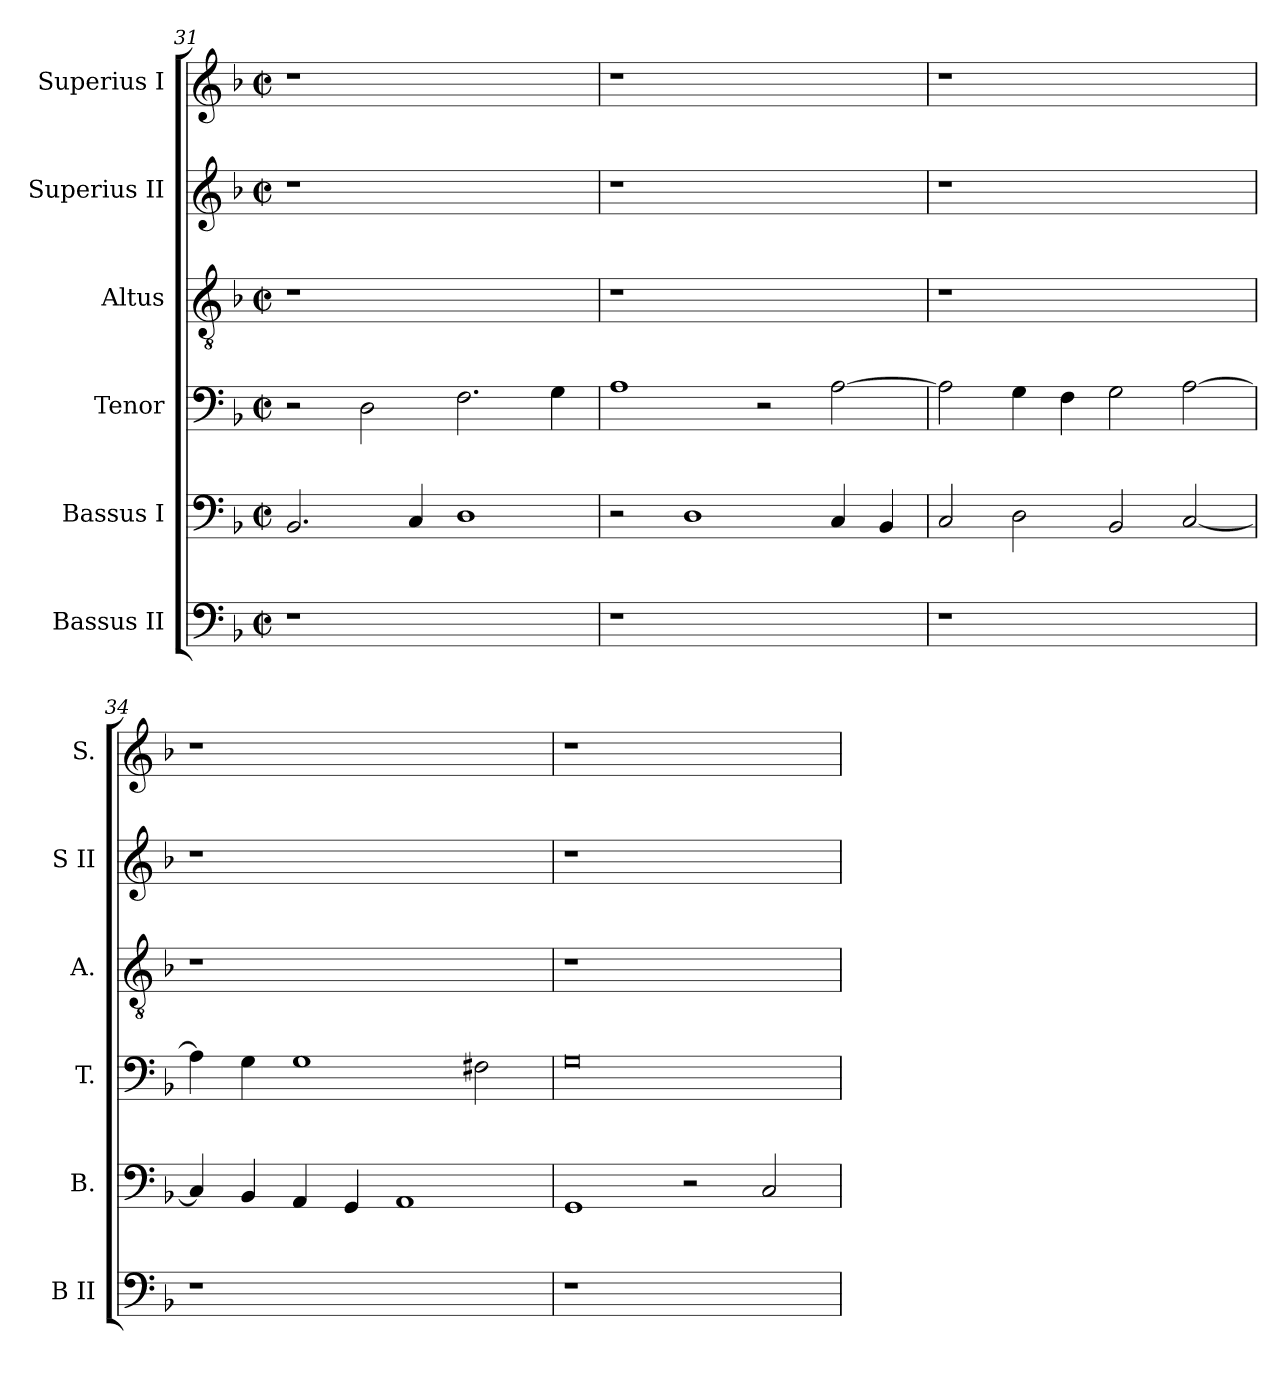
**kern	**kern	**kern	**kern	**kern	**kern
*part6	*part5	*part4	*part3	*part2	*part1
*staff6	*staff5	*staff4	*staff3	*staff2	*staff1
*I"Bassus II	*I"Bassus I	*I"Tenor	*I"Altus	*I"Superius II	*I"Superius I
*I'B II	*I'B.	*I'T.	*I'A.	*I'S II	*I'S.
*clefF4	*clefF4	*clefF4	*clefGv2	*clefG2	*clefG2
*	*	*	*ITrd7c12	*	*
*k[b-]	*k[b-]	*k[b-]	*k[b-]	*k[b-]	*k[b-]
*F:	*F:	*F:	*F:	*F:	*F:
*M2/2	*M2/2	*M2/2	*M2/2	*M2/2	*M2/2
*met(c|)	*met(c|)	*met(c|)	*met(c|)	*met(c|)	*met(c|)
=31	=31	=31	=31	=31	=31
!LO:N:vis=1	!	!	!LO:N:vis=1	!LO:N:vis=1	!LO:N:vis=1
1r	2.BB-i/	2r	1r	1r	1r
.	.	2Di\	.	.	.
.	4Ci/	.	.	.	.
1ryy	1Di	2.Fi\	1ryy	1ryy	1ryy
.	.	4Gi\	.	.	.
=32	=32	=32	=32	=32	=32
!LO:N:vis=1	!	!	!LO:N:vis=1	!LO:N:vis=1	!LO:N:vis=1
1r	2r	1Ai	1r	1r	1r
.	1Di	.	.	.	.
1ryy	.	2r	1ryy	1ryy	1ryy
.	4Ci/	[>2Ai\	.	.	.
.	4BB-i/	.	.	.	.
=33	=33	=33	=33	=33	=33
!LO:N:vis=1	!	!	!LO:N:vis=1	!LO:N:vis=1	!LO:N:vis=1
1r	2Ci/	2Ai\]	1r	1r	1r
.	2Di\	4Gi\	.	.	.
.	.	4Fi\	.	.	.
1ryy	2BB-i/	2Gi\	1ryy	1ryy	1ryy
.	[<2Ci/	[>2Ai\	.	.	.
!!LO:LB:g=z
=34	=34	=34	=34	=34	=34
!LO:N:vis=1	!	!	!LO:N:vis=1	!LO:N:vis=1	!LO:N:vis=1
1r	4Ci/]	4Ai\]	1r	1r	1r
.	4BB-i/	4Gi\	.	.	.
.	4AAi/	1Gi	.	.	.
.	4GGi/	.	.	.	.
1ryy	1AAi	.	1ryy	1ryy	1ryy
.	.	2F#Xi\	.	.	.
=35	=35	=35	=35	=35	=35
!LO:N:vis=1	!	!	!LO:N:vis=1	!LO:N:vis=1	!LO:N:vis=1
1r	1GGi	0Gi	1r	1r	1r
1ryy	2r	.	1ryy	1ryy	1ryy
.	2Ci/	.	.	.	.
=	=	=	=	=	=
*-	*-	*-	*-	*-	*-
